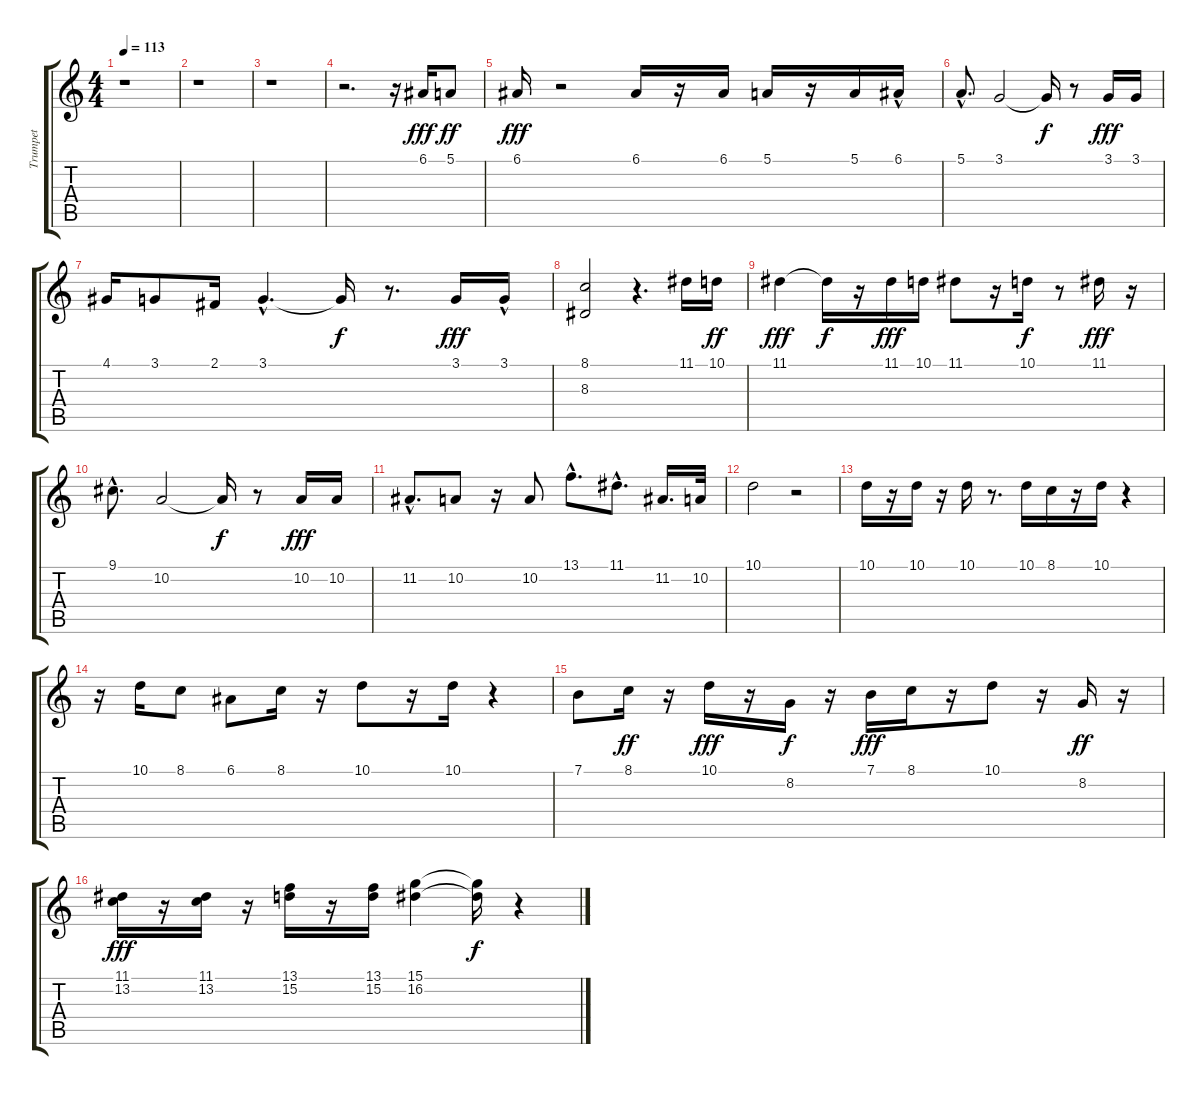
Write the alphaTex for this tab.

\track ("Trumpet" "Trumpet") {instrument trumpet}
\staff {score tabs}
\tuning (E4 B3 G3 D3 A2 E2) {hide}
\ts (4 4)
\tempo 113
\clef g2
\ks c
r.1{dy fff instrument trumpet} |
r.1 |
r.1 |
r.2{d} r.16 6.1.16 5.1.8{dy ff} |
6.1.16{dy fff} r.2 6.1.16 r.16 6.1.16 5.1.16 r.16 5.1.16 6.1{hac}.16 |
5.1{hac}.8{d} 3.1.2 3.1{t}.16{dy f} r.8 3.1.16{dy fff} 3.1.16 |
4.1.16 3.1.8 2.1.16 3.1{hac}.4{d} 3.1{t}.16{dy f} r.8{d} 3.1.16{dy fff} 3.1{hac}.16 |
(8.1 8.3).2 r.4{d} 11.1.16 10.1.16{dy ff} |
11.1.4{dy fff} 11.1{t}.16{dy f} r.16 11.1.16{dy fff} 10.1.16 11.1.8 r.16 10.1.16{dy f} r.8 11.1.16{dy fff} r.16 |
9.1{hac}.8{d} 10.2.2 10.2{t}.16{dy f} r.8 10.2.16{dy fff} 10.2.16 |
11.2{hac}.8{d} 10.2.8 r.16 10.2.8 13.1{hac}.8{d} 11.1{hac}.8{d} 11.2.16{d} 10.2.32 |
10.1.2 r.2 |
10.1.16 r.16 10.1.16 r.16 10.1.16 r.8{d} 10.1.16 8.1.16 r.16 10.1.16 r.4 |
r.16 10.1.16 8.1.8 6.1.8 8.1.16 r.16 10.1.8 r.16 10.1.16 r.4 |
7.1.8 8.1.16{dy ff} r.16 10.1.16{dy fff} r.16 8.2.16{dy f} r.16 7.1.16{dy fff} 8.1.16 r.16 10.1.8 r.16 8.2.16{dy ff} r.16 |
(11.1 13.2).16{dy fff} r.16 (11.1 13.2).16 r.16 (13.1 15.2).16 r.16 (13.1 15.2).16 (15.1 16.2).4 (15.1{t} 16.2{t}).16{dy f} r.4
